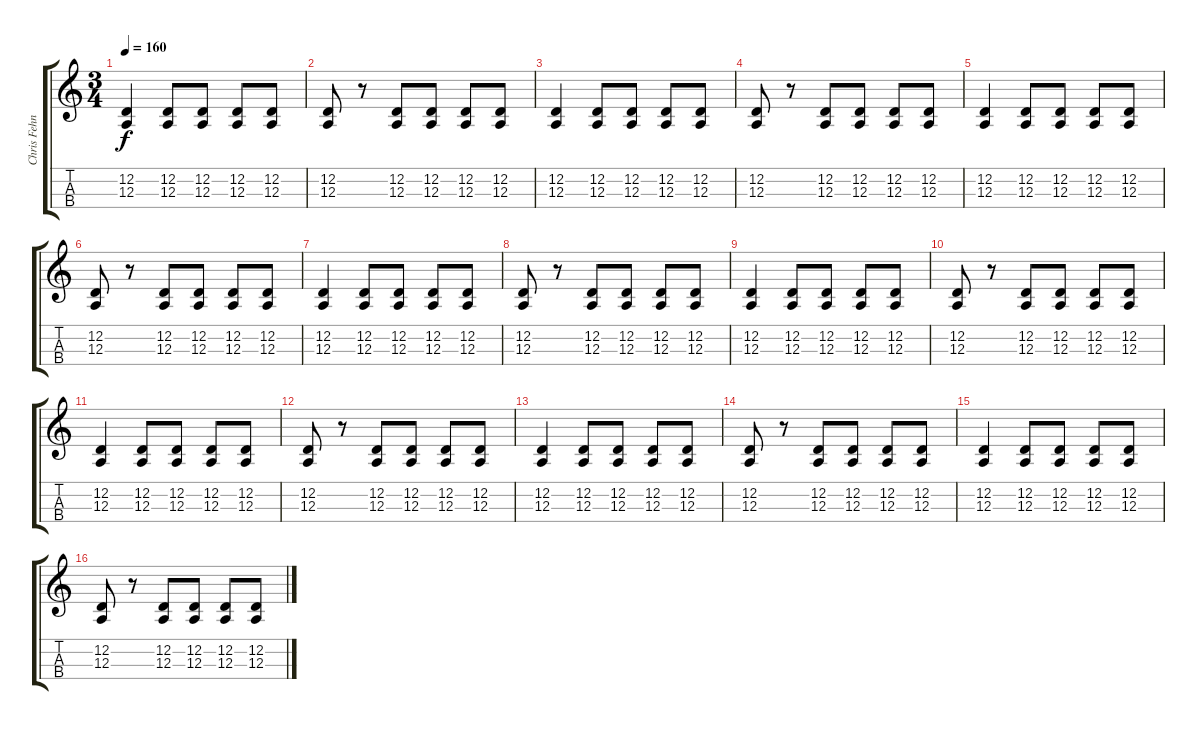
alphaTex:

\track ("Chris Fehn Pinokio" "Chris Fehn") {instrument melodictom}
\staff {score tabs}
\tuning (G3 D3 A2 E2) {hide}
\ts (3 4)
\tempo 160
\clef g2
\ks c
(12.2 12.3).4{dy f} (12.2 12.3).8 (12.2 12.3).8 (12.2 12.3).8 (12.2 12.3).8 |
(12.2 12.3).8 r.8 (12.2 12.3).8 (12.2 12.3).8 (12.2 12.3).8 (12.2 12.3).8 |
(12.2 12.3).4 (12.2 12.3).8 (12.2 12.3).8 (12.2 12.3).8 (12.2 12.3).8 |
(12.2 12.3).8 r.8 (12.2 12.3).8 (12.2 12.3).8 (12.2 12.3).8 (12.2 12.3).8 |
(12.2 12.3).4 (12.2 12.3).8 (12.2 12.3).8 (12.2 12.3).8 (12.2 12.3).8 |
(12.2 12.3).8 r.8 (12.2 12.3).8 (12.2 12.3).8 (12.2 12.3).8 (12.2 12.3).8 |
(12.2 12.3).4 (12.2 12.3).8 (12.2 12.3).8 (12.2 12.3).8 (12.2 12.3).8 |
(12.2 12.3).8 r.8 (12.2 12.3).8 (12.2 12.3).8 (12.2 12.3).8 (12.2 12.3).8 |
(12.2 12.3).4 (12.2 12.3).8 (12.2 12.3).8 (12.2 12.3).8 (12.2 12.3).8 |
(12.2 12.3).8 r.8 (12.2 12.3).8 (12.2 12.3).8 (12.2 12.3).8 (12.2 12.3).8 |
(12.2 12.3).4 (12.2 12.3).8 (12.2 12.3).8 (12.2 12.3).8 (12.2 12.3).8 |
(12.2 12.3).8 r.8 (12.2 12.3).8 (12.2 12.3).8 (12.2 12.3).8 (12.2 12.3).8 |
(12.2 12.3).4 (12.2 12.3).8 (12.2 12.3).8 (12.2 12.3).8 (12.2 12.3).8 |
(12.2 12.3).8 r.8 (12.2 12.3).8 (12.2 12.3).8 (12.2 12.3).8 (12.2 12.3).8 |
(12.2 12.3).4 (12.2 12.3).8 (12.2 12.3).8 (12.2 12.3).8 (12.2 12.3).8 |
(12.2 12.3).8 r.8 (12.2 12.3).8 (12.2 12.3).8 (12.2 12.3).8 (12.2 12.3).8
